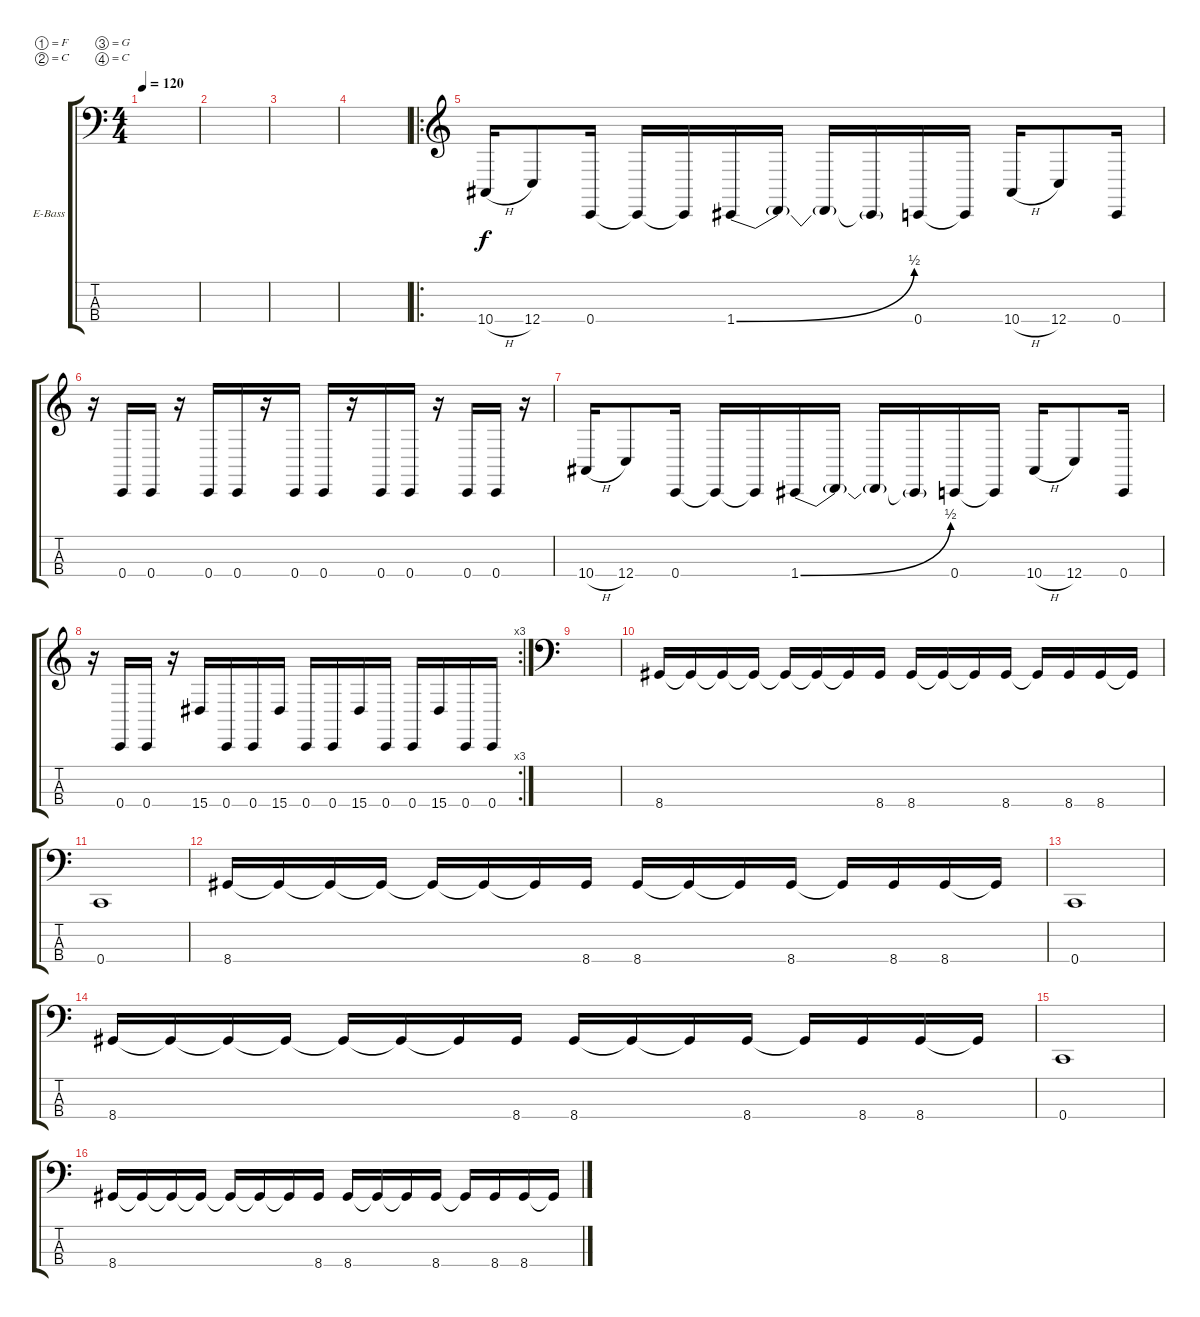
\defaultSystemsLayout 4
\bracketExtendMode groupsimilarinstruments
\firstSystemTrackNameOrientation horizontal
\otherSystemsTrackNameOrientation horizontal
\track ("Alex" "E-Bass") {instrument electricbassfinger}
\staff {score tabs}
\tuning (F2 C2 G1 C1)
\ts (4 4)
\tempo 120
\clef f4
\scale
0.487395
\ks c
|
\scale
0.256303 |
\scale
0.256303 |
|
\ro
\clef g2
10.4{h}.16 12.4.8 0.4.16 0.4{t}.16 0.4{t}.16 1.4{be (bend 0 0 14.399999999999999 2)}.16 1.4{t}.16 1.4{t}.16 1.4{t}.16 0.4.16 0.4{t}.16 10.4{h}.16 12.4.8 0.4.16 |
r.16 0.4.16 0.4.16 r.16 0.4.16 0.4.16 r.16 0.4.16 0.4.16 r.16 0.4.16 0.4.16 r.16 0.4.16 0.4.16 r.16 |
10.4{h}.16 12.4.8 0.4.16 0.4{t}.16 0.4{t}.16 1.4{be (bend 0 0 14.399999999999999 2)}.16 1.4{t}.16 1.4{t}.16 1.4{t}.16 0.4.16 0.4{t}.16 10.4{h}.16 12.4.8 0.4.16 |
\rc 3
r.16 0.4.16 0.4.16 r.16 15.4.16 0.4.16 0.4.16 15.4.16 0.4.16 0.4.16 15.4.16 0.4.16 0.4.16 15.4.16 0.4.16 0.4.16 |
\clef f4
|
8.4.16 8.4{t}.16 8.4{t}.16 8.4{t}.16 8.4{t}.16 8.4{t}.16 8.4{t}.16 8.4.16 8.4.16 8.4{t}.16 8.4{t}.16 8.4.16 8.4{t}.16 8.4.16 8.4.16 8.4{t}.16 |
0.4.1 |
8.4.16 8.4{t}.16 8.4{t}.16 8.4{t}.16 8.4{t}.16 8.4{t}.16 8.4{t}.16 8.4.16 8.4.16 8.4{t}.16 8.4{t}.16 8.4.16 8.4{t}.16 8.4.16 8.4.16 8.4{t}.16 |
0.4.1 |
8.4.16 8.4{t}.16 8.4{t}.16 8.4{t}.16 8.4{t}.16 8.4{t}.16 8.4{t}.16 8.4.16 8.4.16 8.4{t}.16 8.4{t}.16 8.4.16 8.4{t}.16 8.4.16 8.4.16 8.4{t}.16 |
0.4.1 |
8.4.16 8.4{t}.16 8.4{t}.16 8.4{t}.16 8.4{t}.16 8.4{t}.16 8.4{t}.16 8.4.16 8.4.16 8.4{t}.16 8.4{t}.16 8.4.16 8.4{t}.16 8.4.16 8.4.16 8.4{t}.16
